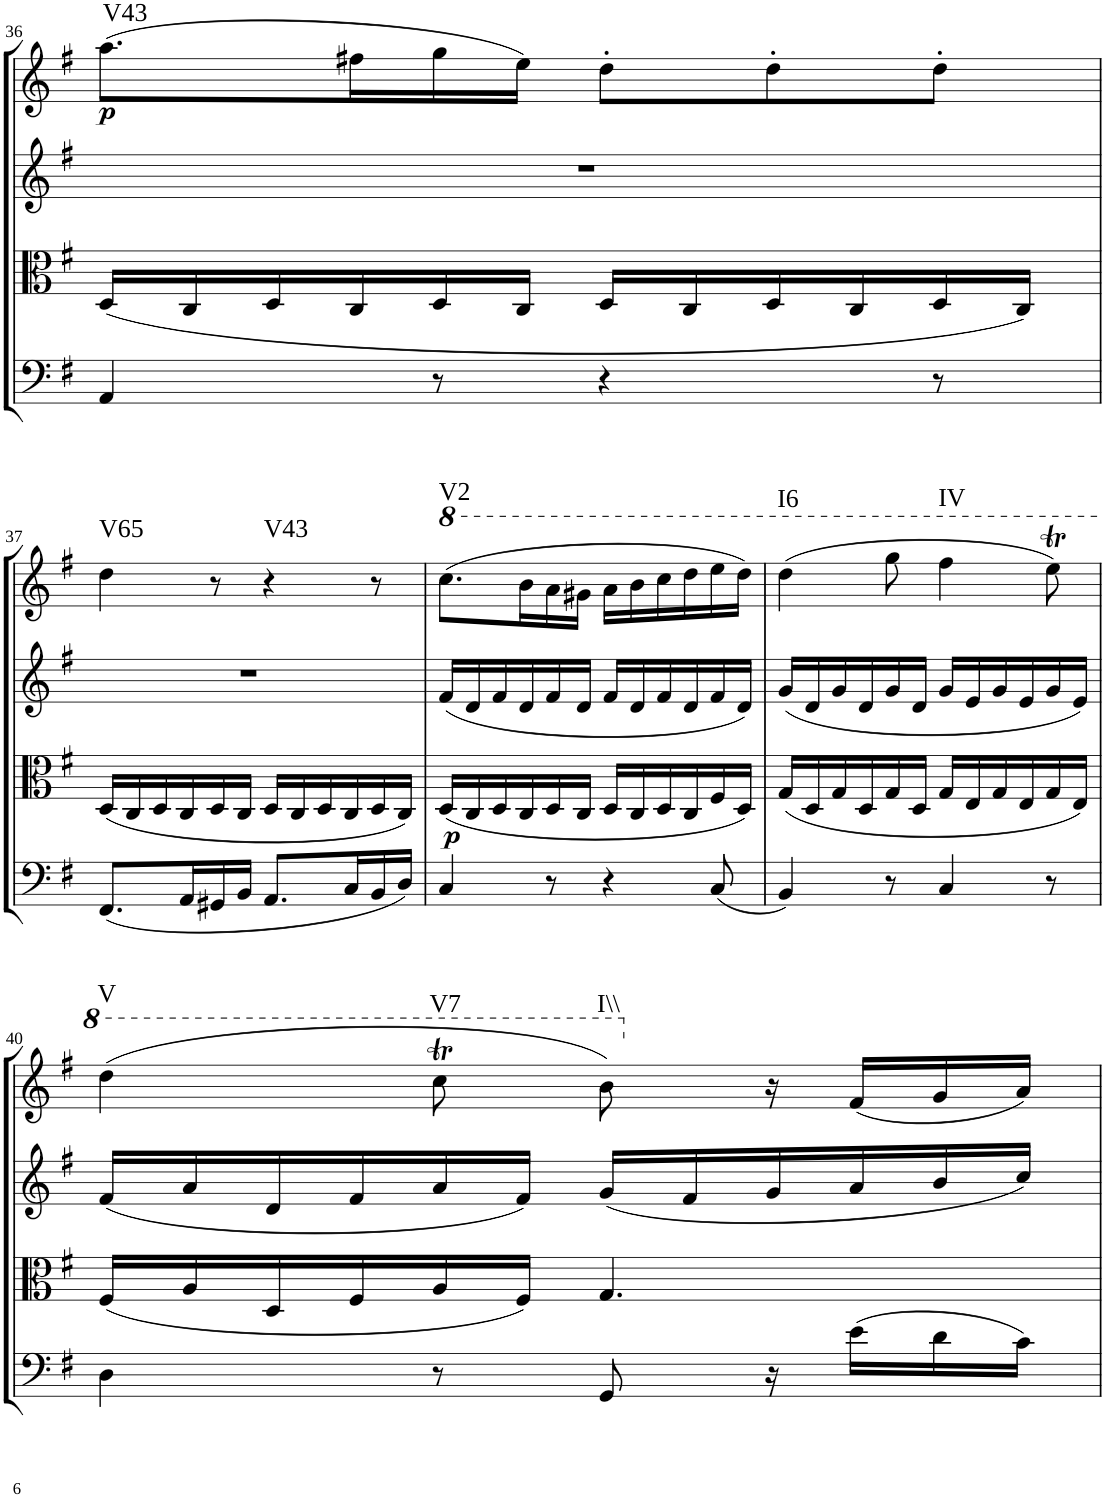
**kern	**kern	**dynam	**kern	**kern	**dynam	**harte
*part4	*part3	*part3	*part2	*part1	*part1	*part1
*staff4	*staff3	*staff3	*staff2	*staff1	*staff1	*
*I"Violoncello.	*I"Viola	*	*I"Violin II.	*I"Violin I.	*	*
*I'Vc	*I'Vla	*	*I'Vln	*I'Vln	*	*
!!LO:PB:g=z
*clefF4	*clefC3	*	*clefG2	*clefG2	*	*
*k[f#]	*k[f#]	*	*k[f#]	*k[f#]	*	*
*M6/8	*M6/8	*	*M6/8	*M6/8	*	*
=36	=36	=36	=36	=36	=36	=36
!	!	!	!	!	!LO:DY:b	!LO:H:kt=V43
4AA/	(16D/LL	.	2.r	(8.aa\L	p	N
.	16C/	.	.	.	.	.
.	16D/	.	.	.	.	.
.	16C/	.	.	16ff#X\L	.	.
8r	16D/	.	.	16gg\	.	.
.	16C/JJ	.	.	16ee\JJ)	.	.
4r	16D/LL	.	.	8dd'\L	.	.
.	16C/	.	.	.	.	.
.	16D/	.	.	8dd'\	.	.
.	16C/	.	.	.	.	.
8r	16D/	.	.	8dd'\J	.	.
.	16C/JJ)	.	.	.	.	.
!!LO:LB:g=z
=37	=37	=37	=37	=37	=37	=37
!	!	!	!	!	!	!LO:H:kt=V65
(8.FF#/L	(16D/LL	.	2.r	4dd\	.	N
.	16C/	.	.	.	.	.
.	16D/	.	.	.	.	.
16AA/L	16C/	.	.	.	.	.
16GG#X/	16D/	.	.	8r	.	.
16BB/JJ	16C/JJ	.	.	.	.	.
!	!	!	!	!	!	!LO:H:kt=V43
8.AA/L	16D/LL	.	.	4r	.	N
.	16C/	.	.	.	.	.
.	16D/	.	.	.	.	.
16C/L	16C/	.	.	.	.	.
16BB/	16D/	.	.	8r	.	.
16D/JJ)	16C/JJ)	.	.	.	.	.
=38	=38	=38	=38	=38	=38	=38
*	*	*	*	*8va	*	*
!	!	!LO:DY:b	!	!	!	!LO:H:kt=V2
4C/	(16D/LL	p	(16f#/LL	(8.ccc\L	.	N
.	16C/	.	16d/	.	.	.
.	16D/	.	16f#/	.	.	.
.	16C/	.	16d/	16bb\L	.	.
8r	16D/	.	16f#/	16aa\	.	.
.	16C/JJ	.	16d/JJ	16gg#X\JJ	.	.
4r	16D/LL	.	16f#/LL	16aa\LL	.	.
.	16C/	.	16d/	16bb\	.	.
.	16D/	.	16f#/	16ccc\	.	.
.	16C/	.	16d/	16ddd\	.	.
(8C/	16F#/	.	16f#/	16eee\	.	.
.	16D/JJ)	.	16d/JJ)	16ddd\JJ)	.	.
=39	=39	=39	=39	=39	=39	=39
!	!	!	!	!	!	!LO:H:kt=I6
4BB/)	(16G/LL	.	(16g/LL	(4ddd\	.	N
.	16D/	.	16d/	.	.	.
.	16G/	.	16g/	.	.	.
.	16D/	.	16d/	.	.	.
8r	16G/	.	16g/	8ggg\	.	.
.	16D/JJ	.	16d/JJ	.	.	.
!	!	!	!	!	!	!LO:H:kt=IV
4C/	16G/LL	.	16g/LL	4fff#\	.	N
.	16E/	.	16e/	.	.	.
.	16G/	.	16g/	.	.	.
.	16E/	.	16e/	.	.	.
8r	16G/	.	16g/	8eeeT\)	.	.
.	16E/JJ)	.	16e/JJ)	.	.	.
!!LO:LB:g=z
=40	=40	=40	=40	=40	=40	=40
!	!	!	!	!	!	!LO:H:kt=V
4D\	(16F#/LL	.	(16f#/LL	(4ddd\	.	N
.	16A/	.	16a/	.	.	.
.	16D/	.	16d/	.	.	.
.	16F#/	.	16f#/	.	.	.
!	!	!	!	!	!	!LO:H:kt=V7
8r	16A/	.	16a/	8cccT\	.	N
.	16F#/JJ)	.	16f#/JJ)	.	.	.
!	!	!	!	!	!	!LO:H:kt=I\\
8GG/	4.G/	.	(16g/LL	8bb\)	.	N
.	.	.	16f#/	.	.	.
*	*	*	*	*X8va	*	*
16r	.	.	16g/	16r	.	.
(16e\LL	.	.	16a/	(16f#/LL	.	.
16d\	.	.	16b/	16g/	.	.
16c\JJ)	.	.	16cc/JJ)	16a/JJ)	.	.
=	=	=	=	=	=	=
*-	*-	*-	*-	*-	*-	*-
